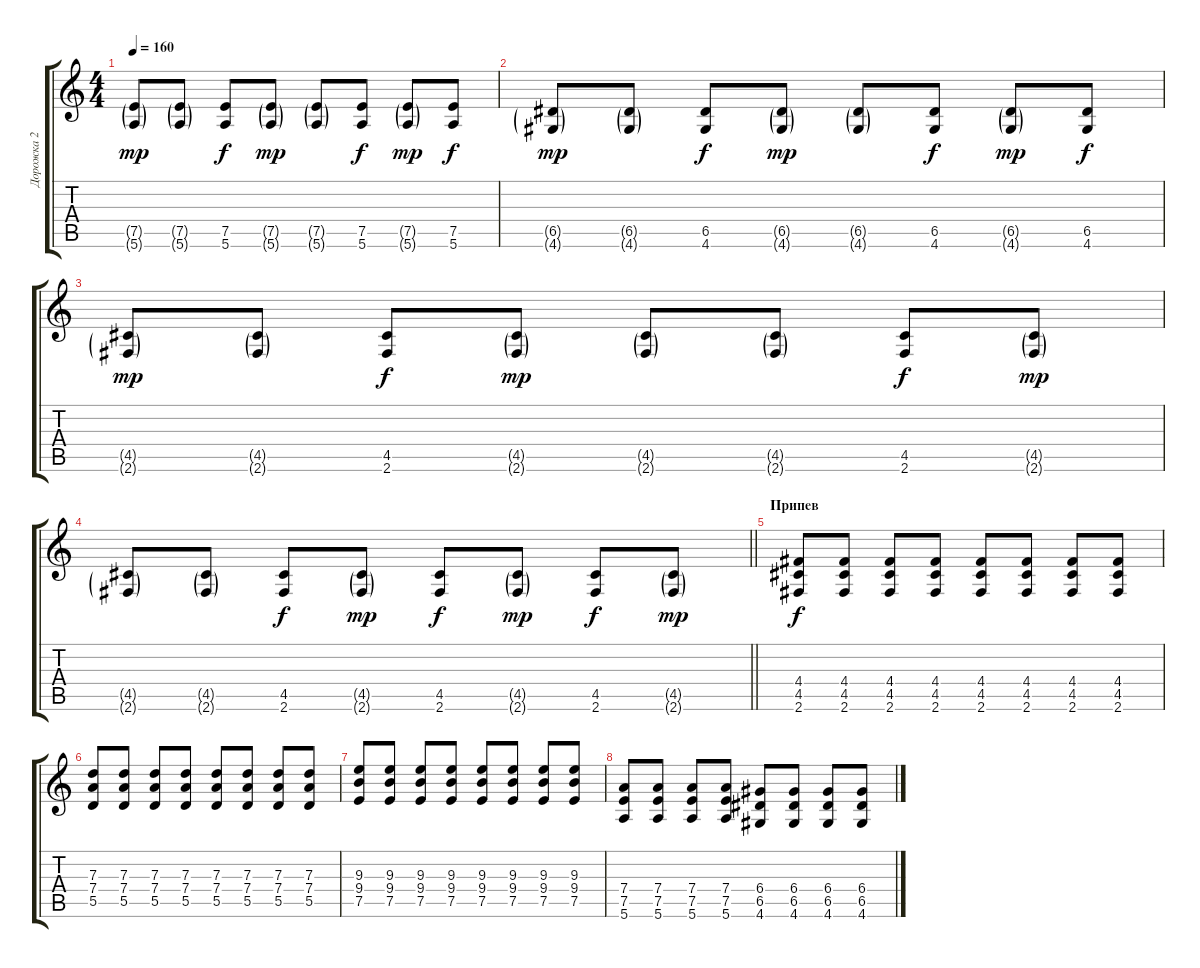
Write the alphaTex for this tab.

\track ("Дорожка 2" "Дорожка 2") {instrument distortionguitar}
\staff {score tabs}
\tuning (E4 B3 G3 D3 A2 E2) {hide}
\ts (4 4)
\tempo 160
\clef g2
\ks c
(7.5{g} 5.6{g}).8{dy mp} (7.5{g} 5.6{g}).8 (7.5 5.6).8{dy f} (7.5{g} 5.6{g}).8{dy mp} (7.5{g} 5.6{g}).8 (7.5 5.6).8{dy f} (7.5{g} 5.6{g}).8{dy mp} (7.5 5.6).8{dy f} |
(6.5{g} 4.6{g}).8{dy mp} (6.5{g} 4.6{g}).8 (6.5 4.6).8{dy f} (6.5{g} 4.6{g}).8{dy mp} (6.5{g} 4.6{g}).8 (6.5 4.6).8{dy f} (6.5{g} 4.6{g}).8{dy mp} (6.5 4.6).8{dy f} |
(4.5{g} 2.6{g}).8{dy mp} (4.5{g} 2.6{g}).8 (4.5 2.6).8{dy f} (4.5{g} 2.6{g}).8{dy mp} (4.5{g} 2.6{g}).8 (4.5{g} 2.6{g}).8 (4.5 2.6).8{dy f} (4.5{g} 2.6{g}).8{dy mp} |
\barLineRight lightlight
(4.5{g} 2.6{g}).8 (4.5{g} 2.6{g}).8 (4.5 2.6).8{dy f} (4.5{g} 2.6{g}).8{dy mp} (4.5 2.6).8{dy f} (4.5{g} 2.6{g}).8{dy mp} (4.5 2.6).8{dy f} (4.5{g} 2.6{g}).8{dy mp} |
\section ("" "Припев")
(4.4 4.5 2.6).8{dy f} (4.4 4.5 2.6).8 (4.4 4.5 2.6).8 (4.4 4.5 2.6).8 (4.4 4.5 2.6).8 (4.4 4.5 2.6).8 (4.4 4.5 2.6).8 (4.4 4.5 2.6).8 |
(7.3 7.4 5.5).8 (7.3 7.4 5.5).8 (7.3 7.4 5.5).8 (7.3 7.4 5.5).8 (7.3 7.4 5.5).8 (7.3 7.4 5.5).8 (7.3 7.4 5.5).8 (7.3 7.4 5.5).8 |
(9.3 9.4 7.5).8 (9.3 9.4 7.5).8 (9.3 9.4 7.5).8 (9.3 9.4 7.5).8 (9.3 9.4 7.5).8 (9.3 9.4 7.5).8 (9.3 9.4 7.5).8 (9.3 9.4 7.5).8 |
(7.4 7.5 5.6).8 (7.4 7.5 5.6).8 (7.4 7.5 5.6).8 (7.4 7.5 5.6).8 (6.4 6.5 4.6).8 (6.4 6.5 4.6).8 (6.4 6.5 4.6).8 (6.4 6.5 4.6).8
